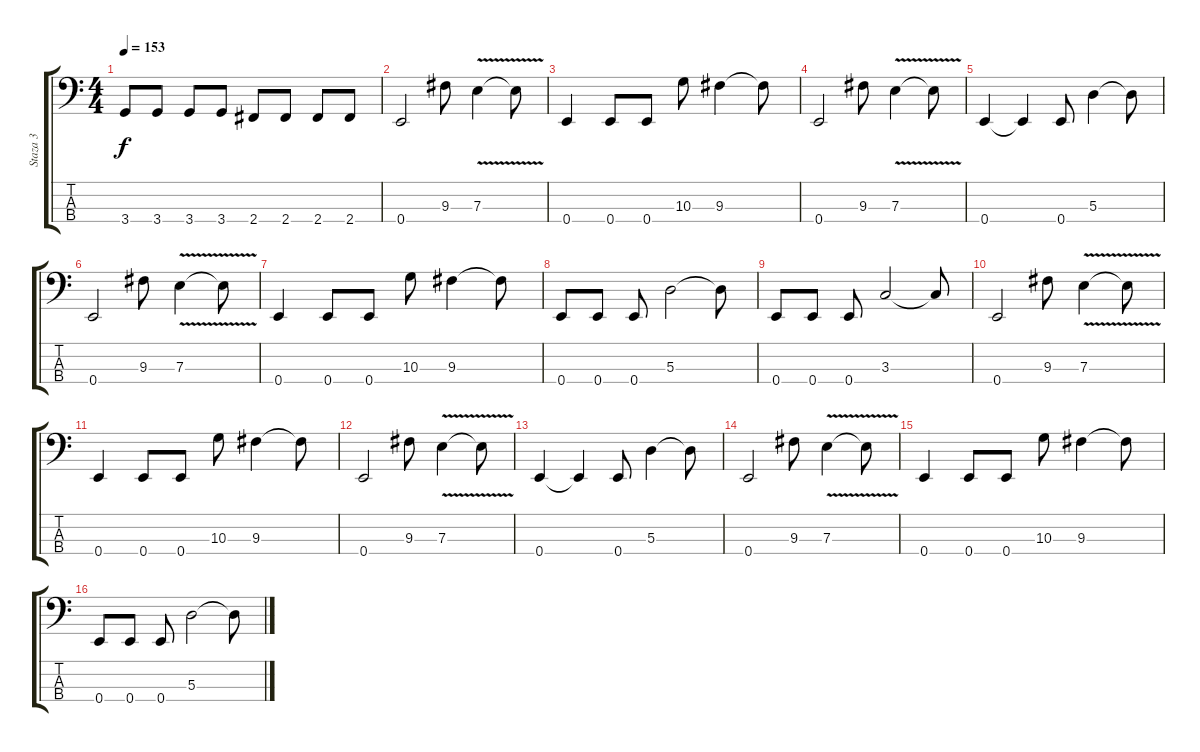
\track ("Staza 3" "Staza 3") {instrument electricbassfinger}
\staff {score tabs}
\tuning (G2 D2 A1 E1) {hide}
\ts (4 4)
\tempo 153
\clef f4
\ks c
3.4.8{dy f} 3.4.8 3.4.8 3.4.8 2.4.8 2.4.8 2.4.8 2.4.8 |
0.4.2 9.3.8 7.3{v}.4 7.3{t}.8 |
0.4.4 0.4.8 0.4.8 10.3.8 9.3.4 9.3{t}.8 |
0.4.2 9.3.8 7.3{v}.4 7.3{t}.8 |
0.4.4 0.4{t}.4 0.4.8 5.3.4 5.3{t}.8 |
0.4.2 9.3.8 7.3{v}.4 7.3{t}.8 |
0.4.4 0.4.8 0.4.8 10.3.8 9.3.4 9.3{t}.8 |
0.4.8 0.4.8 0.4.8 5.3.2 5.3{t}.8 |
0.4.8 0.4.8 0.4.8 3.3.2 3.3{t}.8 |
0.4.2 9.3.8 7.3{v}.4 7.3{t}.8 |
0.4.4 0.4.8 0.4.8 10.3.8 9.3.4 9.3{t}.8 |
0.4.2 9.3.8 7.3{v}.4 7.3{t}.8 |
0.4.4 0.4{t}.4 0.4.8 5.3.4 5.3{t}.8 |
0.4.2 9.3.8 7.3{v}.4 7.3{t}.8 |
0.4.4 0.4.8 0.4.8 10.3.8 9.3.4 9.3{t}.8 |
0.4.8 0.4.8 0.4.8 5.3.2 5.3{t}.8
